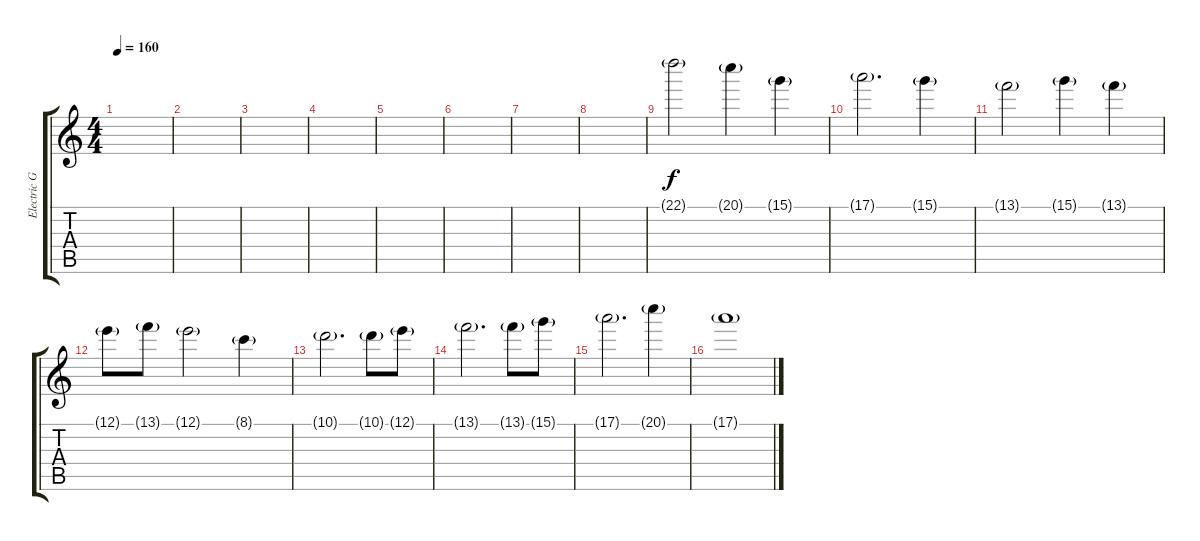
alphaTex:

\track ("Electric Guitar" "Electric G") {instrument distortionguitar}
\staff {score tabs}
\tuning (E4 B3 G3 D3 A2 E2) {hide}
\ts (4 4)
\tempo 160
\clef g2
\ks c
|
|
|
|
|
|
|
|
22.1{g}.2 20.1{g}.4 15.1{g}.4 |
17.1{g}.2{d} 15.1{g}.4 |
13.1{g}.2 15.1{g}.4 13.1{g}.4 |
12.1{g}.8 13.1{g}.8 12.1{g}.2 8.1{g}.4 |
10.1{g}.2{d} 10.1{g}.8 12.1{g}.8 |
13.1{g}.2{d} 13.1{g}.8 15.1{g}.8 |
17.1{g}.2{d} 20.1{g}.4 |
17.1{g}.1
